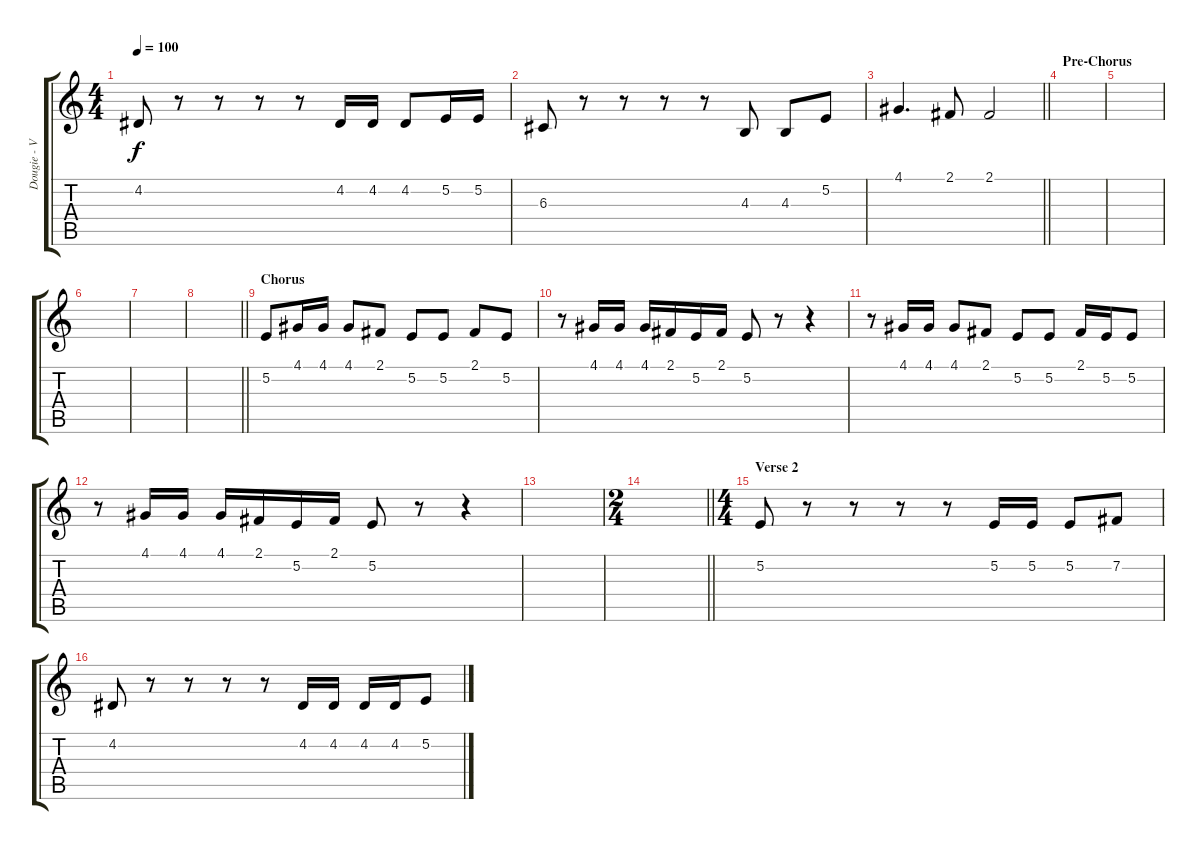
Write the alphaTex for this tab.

\track ("Dougie - Vocals" "Dougie - V") {instrument clarinet}
\staff {score tabs}
\tuning (E4 B3 G3 D3 A2 E2) {hide}
\ts (4 4)
\tempo 100
\clef g2
\ks c
4.2.8{dy f} r.8 r.8 r.8 r.8 4.2.16 4.2.16 4.2.8 5.2.16 5.2.16 |
6.3.8 r.8 r.8 r.8 r.8 4.3.8 4.3.8 5.2.8 |
\barLineRight lightlight
4.1.4{d} 2.1.8 2.1.2 |
\section ("" "Pre-Chorus")
|
|
|
|
\barLineRight lightlight
|
\section ("" "Chorus")
5.2.8 4.1.16 4.1.16 4.1.8 2.1.8 5.2.8 5.2.8 2.1.8 5.2.8 |
r.8 4.1.16 4.1.16 4.1.16 2.1.16 5.2.16 2.1.16 5.2.8 r.8 r.4 |
r.8 4.1.16 4.1.16 4.1.8 2.1.8 5.2.8 5.2.8 2.1.16 5.2.16 5.2.8 |
r.8 4.1.16 4.1.16 4.1.16 2.1.16 5.2.16 2.1.16 5.2.8 r.8 r.4 |
|
\ts (2 4)
\barLineRight lightlight
|
\ts (4 4)
\section ("" "Verse 2")
5.2.8 r.8 r.8 r.8 r.8 5.2.16 5.2.16 5.2.8 7.2.8 |
4.2.8 r.8 r.8 r.8 r.8 4.2.16 4.2.16 4.2.16 4.2.16 5.2.8
